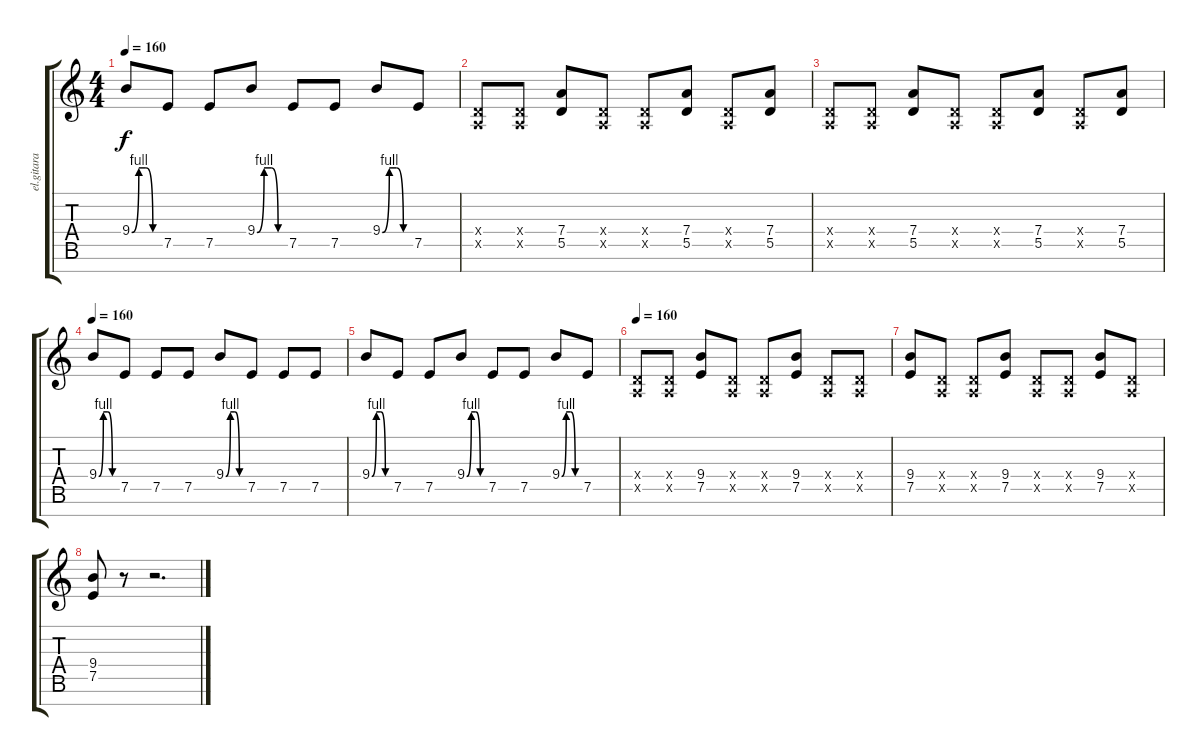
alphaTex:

\track ("el.gitara" "el.gitara") {instrument distortionguitar}
\staff {score tabs}
\tuning (E4 B3 G3 D3 A2 E2 B1) {hide}
\ts (4 4)
\tempo 160
\clef g2
\ks c
9.4{be (custom 0 0 15 4 30 4 45 0 60 0)}.8{dy f} 7.5.8 7.5.8 9.4{be (custom 0 0 15 4 30 4 45 0 60 0)}.8 7.5.8 7.5.8 9.4{be (custom 0 0 15 4 30 4 45 0 60 0)}.8 7.5.8 |
(0.4{x} 0.5{x}).8 (0.4{x} 0.5{x}).8 (7.4 5.5).8 (0.4{x} 0.5{x}).8 (0.4{x} 0.5{x}).8 (7.4 5.5).8 (0.4{x} 0.5{x}).8 (7.4 5.5).8 |
(0.4{x} 0.5{x}).8 (0.4{x} 0.5{x}).8 (7.4 5.5).8 (0.4{x} 0.5{x}).8 (0.4{x} 0.5{x}).8 (7.4 5.5).8 (0.4{x} 0.5{x}).8 (7.4 5.5).8 |
\tempo 160
9.4{be (custom 0 0 15 4 30 4 45 0 60 0)}.8 7.5.8 7.5.8 7.5.8 9.4{be (custom 0 0 15 4 30 4 45 0 60 0)}.8 7.5.8 7.5.8 7.5.8 |
9.4{be (custom 0 0 15 4 30 4 45 0 60 0)}.8 7.5.8 7.5.8 9.4{be (custom 0 0 15 4 30 4 45 0 60 0)}.8 7.5.8 7.5.8 9.4{be (custom 0 0 15 4 30 4 45 0 60 0)}.8 7.5.8 |
\tempo 165
\tempo 160
(0.4{x} 0.5{x}).8 (0.4{x} 0.5{x}).8 (9.4 7.5).8 (0.4{x} 0.5{x}).8 (0.4{x} 0.5{x}).8 (9.4 7.5).8 (0.4{x} 0.5{x}).8 (0.4{x} 0.5{x}).8 |
(9.4 7.5).8 (0.4{x} 0.5{x}).8 (0.4{x} 0.5{x}).8 (9.4 7.5).8 (0.4{x} 0.5{x}).8 (0.4{x} 0.5{x}).8 (9.4 7.5).8 (0.4{x} 0.5{x}).8 |
(9.4 7.5).8 r.8 r.2{d}
